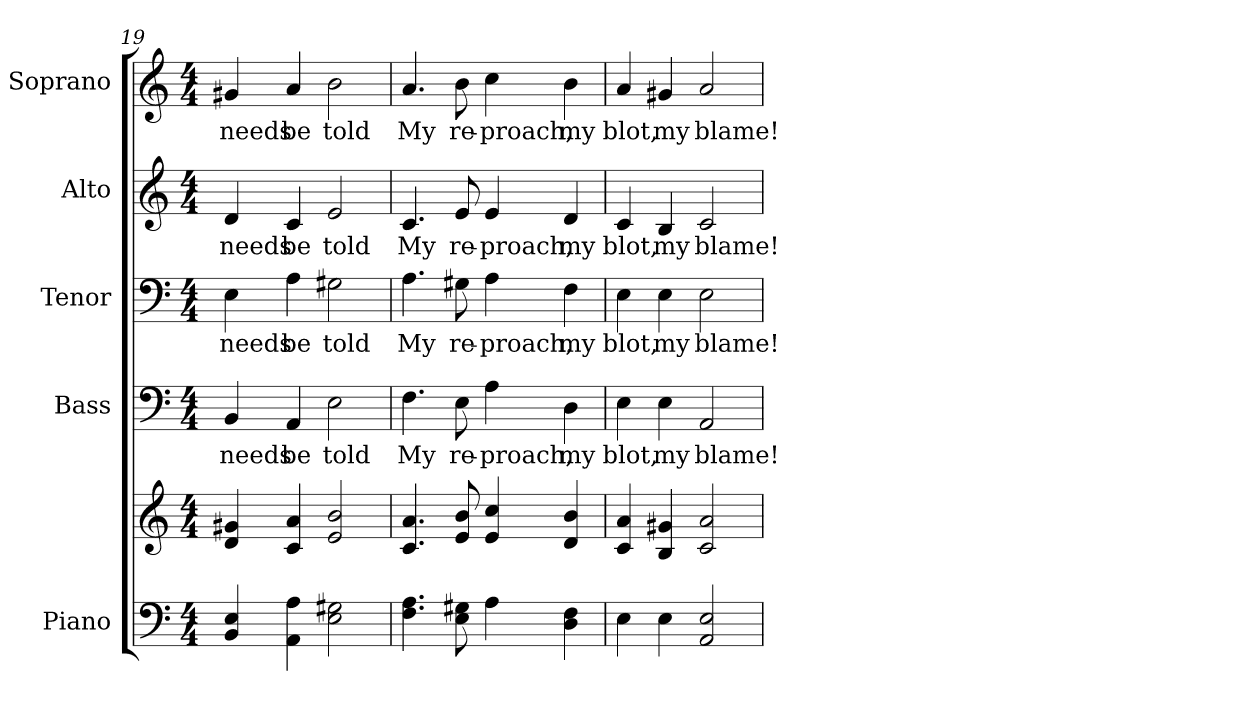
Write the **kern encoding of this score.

**kern	**kern	**kern	**text	**kern	**text	**kern	**text	**kern	**text
*part5	*part5	*part4	*part4	*part3	*part3	*part2	*part2	*part1	*part1
*staff6	*staff5	*staff4	*staff4	*staff3	*staff3	*staff2	*staff2	*staff1	*staff1
*I"Piano	*	*I"Bass	*	*I"Tenor	*	*I"Alto	*	*I"Soprano	*
*I'Pno.	*	*I'B.	*	*I'T.	*	*I'A.	*	*I'S.	*
!!LO:LB:g=z
*clefF4	*clefG2	*clefF4	*	*clefF4	*	*clefG2	*	*clefG2	*
*k[]	*k[]	*k[]	*	*k[]	*	*k[]	*	*k[]	*
*C:	*C:	*C:	*	*C:	*	*C:	*	*C:	*
*M4/4	*M4/4	*M4/4	*	*M4/4	*	*M4/4	*	*M4/4	*
=19	=19	=19	=19	=19	=19	=19	=19	=19	=19
!	!	!	!LO:LY:b:color=#000000	!	!	!	!	!	!
!	!	!	!	!	!LO:LY:b:color=#000000	!	!	!	!
!	!	!	!	!	!	!	!LO:LY:b:color=#000000	!	!
!	!	!	!	!	!	!	!	!	!LO:LY:b:color=#000000
4BBi/ 4Ei	4di/ 4g#Xi	4BBi/	needs	4Ei\	needs	4di/	needs	4g#Xi/	needs
!	!	!	!LO:LY:b:color=#000000	!	!	!	!	!	!
!	!	!	!	!	!LO:LY:b:color=#000000	!	!	!	!
!	!	!	!	!	!	!	!LO:LY:b:color=#000000	!	!
!	!	!	!	!	!	!	!	!	!LO:LY:b:color=#000000
4AAi\ 4Ai	4ci/ 4ai	4AAi/	be	4Ai\	be	4ci/	be	4ai/	be
!	!	!	!LO:LY:b:color=#000000	!	!	!	!	!	!
!	!	!	!	!	!LO:LY:b:color=#000000	!	!	!	!
!	!	!	!	!	!	!	!LO:LY:b:color=#000000	!	!
!	!	!	!	!	!	!	!	!	!LO:LY:b:color=#000000
2Ei\ 2G#Xi	2ei/ 2bi	2Ei\	told	2G#Xi\	told	2ei/	told	2bi\	told
=20	=20	=20	=20	=20	=20	=20	=20	=20	=20
!	!	!	!LO:LY:b:color=#000000	!	!	!	!	!	!
!	!	!	!	!	!LO:LY:b:color=#000000	!	!	!	!
!	!	!	!	!	!	!	!LO:LY:b:color=#000000	!	!
!	!	!	!	!	!	!	!	!	!LO:LY:b:color=#000000
4.Fi\ 4.Ai	4.ci/ 4.ai	4.Fi\	My	4.Ai\	My	4.ci/	My	4.ai/	My
!	!	!	!LO:LY:b:color=#000000	!	!	!	!	!	!
!	!	!	!	!	!LO:LY:b:color=#000000	!	!	!	!
!	!	!	!	!	!	!	!LO:LY:b:color=#000000	!	!
!	!	!	!	!	!	!	!	!	!LO:LY:b:color=#000000
8Ei\ 8G#Xi	8ei/ 8bi	8Ei\	re-	8G#Xi\	re-	8ei/	re-	8bi\	re-
!	!	!	!LO:LY:b:color=#000000	!	!	!	!	!	!
!	!	!	!	!	!LO:LY:b:color=#000000	!	!	!	!
!	!	!	!	!	!	!	!LO:LY:b:color=#000000	!	!
!	!	!	!	!	!	!	!	!	!LO:LY:b:color=#000000
4Ai\	4ei/ 4cci	4Ai\	-proach,	4Ai\	-proach,	4ei/	-proach,	4cci\	-proach,
!	!	!	!LO:LY:b:color=#000000	!	!	!	!	!	!
!	!	!	!	!	!LO:LY:b:color=#000000	!	!	!	!
!	!	!	!	!	!	!	!LO:LY:b:color=#000000	!	!
!	!	!	!	!	!	!	!	!	!LO:LY:b:color=#000000
4Di\ 4Fi	4di/ 4bi	4Di\	my	4Fi\	my	4di/	my	4bi\	my
!!LO:PB:g=z
=21	=21	=21	=21	=21	=21	=21	=21	=21	=21
!	!	!	!LO:LY:b:color=#000000	!	!	!	!	!	!
!	!	!	!	!	!LO:LY:b:color=#000000	!	!	!	!
!	!	!	!	!	!	!	!LO:LY:b:color=#000000	!	!
!	!	!	!	!	!	!	!	!	!LO:LY:b:color=#000000
4Ei\	4ci/ 4ai	4Ei\	blot,	4Ei\	blot,	4ci/	blot,	4ai/	blot,
!	!	!	!LO:LY:b:color=#000000	!	!	!	!	!	!
!	!	!	!	!	!LO:LY:b:color=#000000	!	!	!	!
!	!	!	!	!	!	!	!LO:LY:b:color=#000000	!	!
!	!	!	!	!	!	!	!	!	!LO:LY:b:color=#000000
4Ei\	4Bi/ 4g#Xi	4Ei\	my	4Ei\	my	4Bi/	my	4g#Xi/	my
!	!	!	!LO:LY:b:color=#000000	!	!	!	!	!	!
!	!	!	!	!	!LO:LY:b:color=#000000	!	!	!	!
!	!	!	!	!	!	!	!LO:LY:b:color=#000000	!	!
!	!	!	!	!	!	!	!	!	!LO:LY:b:color=#000000
2AAi/ 2Ei	2ci/ 2ai	2AAi/	blame!	2Ei\	blame!	2ci/	blame!	2ai/	blame!
=	=	=	=	=	=	=	=	=	=
*-	*-	*-	*-	*-	*-	*-	*-	*-	*-
